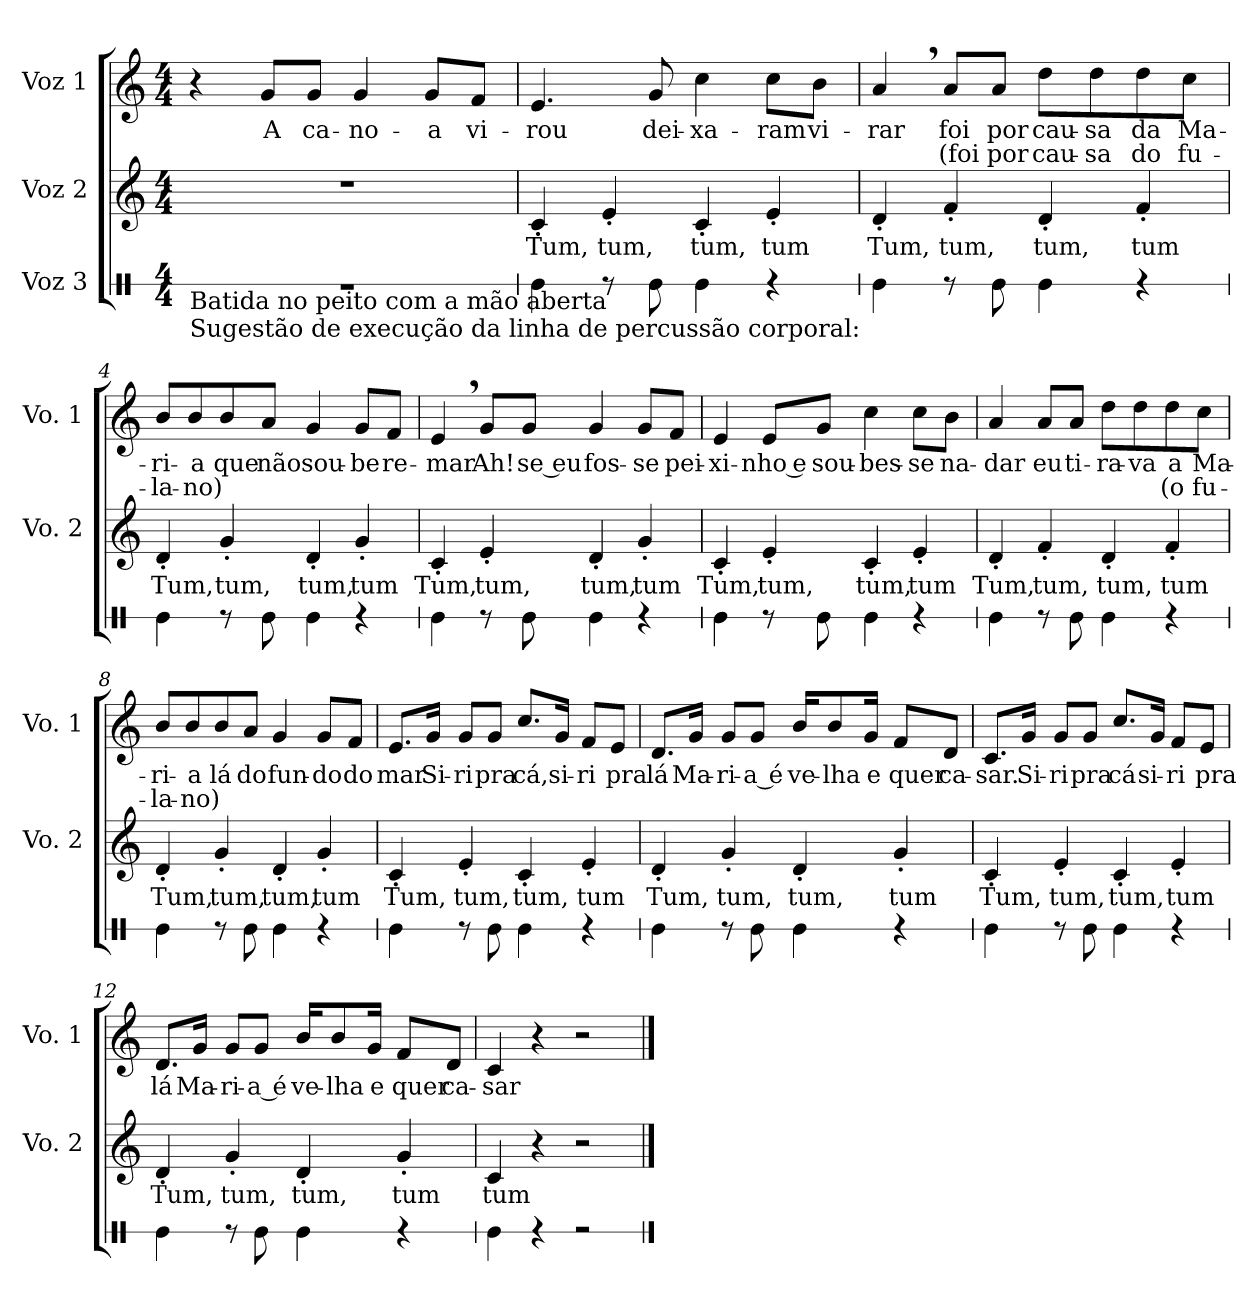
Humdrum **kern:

**kern	**kern	**text	**kern	**text	**text
*part3	*part2	*part2	*part1	*part1	*part1
*staff3	*staff2	*staff2	*staff1	*staff1	*staff1
*I"Voz 3	*I"Voz 2	*	*I"Voz 1	*	*
*	*I'Vo. 2	*	*I'Vo. 1	*	*
*stria1	*	*	*	*	*
*clefX	*clefG2	*	*clefG2	*	*
*k[]	*k[]	*	*k[]	*	*
*M4/4	*M4/4	*	*M4/4	*	*
*MM90	*MM90	*	*MM90	*	*
=1	=1	=1	=1	=1	=1
!LO:TX:b:t=Sugestão de execução da linha de percussão corporal&colon;	!	!	!	!	!
!LO:TX:b:t=Batida no peito com a mão aberta	!	!	!	!	!
1r	1r	.	4r	.	.
!	!	!	!	!LO:LY:b	!
.	.	.	8g/L	A	.
!	!	!	!	!LO:LY:b	!
.	.	.	8g/J	ca-	.
!	!	!	!	!LO:LY:b	!
.	.	.	4g/	-no-	.
!	!	!	!	!LO:LY:b	!
.	.	.	8g/L	-a	.
!	!	!	!	!LO:LY:b	!
.	.	.	8f/J	vi-	.
=2	=2	=2	=2	=2	=2
!	!	!LO:LY:b	!	!LO:LY:b	!
4Re\	4c'/	Tum,	4.e/	-rou	.
!	!	!LO:LY:b	!	!	!
8r	4e'/	tum,	.	.	.
!	!	!	!	!LO:LY:b	!
8Re\	.	.	8g/	dei-	.
!	!	!LO:LY:b	!	!LO:LY:b	!
4Re\	4c'/	tum,	4cc\	-xa-	.
!	!	!LO:LY:b	!	!LO:LY:b	!
4r	4e'/	tum	8cc\L	-ram	.
!	!	!	!	!LO:LY:b	!
.	.	.	8b\J	vi-	.
=3	=3	=3	=3	=3	=3
!	!	!LO:LY:b	!	!LO:LY:b	!
4Re\	4d'/	Tum,	4a,/	-rar	.
!	!	!LO:LY:b	!	!LO:LY:b	!LO:LY:b
8r	4f'/	tum,	8a/L	foi	(foi
!	!	!	!	!LO:LY:b	!LO:LY:b
8Re\	.	.	8a/J	por	por
!	!	!LO:LY:b	!	!LO:LY:b	!LO:LY:b
4Re\	4d'/	tum,	8dd\L	cau-	cau-
!	!	!	!	!LO:LY:b	!LO:LY:b
.	.	.	8dd\	-sa	-sa
!	!	!LO:LY:b	!	!LO:LY:b	!LO:LY:b
4r	4f'/	tum	8dd\	da	do
!	!	!	!	!LO:LY:b	!LO:LY:b
.	.	.	8cc\J	Ma-	fu-
!!LO:LB:g=z
=4	=4	=4	=4	=4	=4
!	!	!LO:LY:b	!	!LO:LY:b	!LO:LY:b
4Re\	4d'/	Tum,	8b/L	-ri-	-la-
!	!	!	!	!LO:LY:b	!LO:LY:b
.	.	.	8b/	-a	-no)
!	!	!LO:LY:b	!	!LO:LY:b	!
8r	4g'/	tum,	8b/	que	.
!	!	!	!	!LO:LY:b	!
8Re\	.	.	8a/J	não	.
!	!	!LO:LY:b	!	!LO:LY:b	!
4Re\	4d'/	tum,	4g/	sou-	.
!	!	!LO:LY:b	!	!LO:LY:b	!
4r	4g'/	tum	8g/L	-be	.
!	!	!	!	!LO:LY:b	!
.	.	.	8f/J	re-	.
=5	=5	=5	=5	=5	=5
!	!	!LO:LY:b	!	!LO:LY:b	!
4Re\	4c'/	Tum,	4e,/	-mar	.
!	!	!LO:LY:b	!	!LO:LY:b	!
8r	4e'/	tum,	8g/L	Ah!	.
!	!	!	!	!LO:LY:b	!
8Re\	.	.	8g/J	se eu	.
!	!	!LO:LY:b	!	!LO:LY:b	!
4Re\	4d'/	tum,	4g/	fos-	.
!	!	!LO:LY:b	!	!LO:LY:b	!
4r	4g'/	tum	8g/L	-se	.
!	!	!	!	!LO:LY:b	!
.	.	.	8f/J	pei-	.
!!LO:LB:g=z
=6	=6	=6	=6	=6	=6
!	!	!LO:LY:b	!	!LO:LY:b	!
4Re\	4c'/	Tum,	4e/	-xi-	.
!	!	!LO:LY:b	!	!LO:LY:b	!
8r	4e'/	tum,	8e/L	-nho e	.
!	!	!	!	!LO:LY:b	!
8Re\	.	.	8g/J	sou-	.
!	!	!LO:LY:b	!	!LO:LY:b	!
4Re\	4c'/	tum,	4cc\	-bes-	.
!	!	!LO:LY:b	!	!LO:LY:b	!
4r	4e'/	tum	8cc\L	-se	.
!	!	!	!	!LO:LY:b	!
.	.	.	8b\J	na-	.
=7	=7	=7	=7	=7	=7
!	!	!LO:LY:b	!	!LO:LY:b	!
4Re\	4d'/	Tum,	4a/	-dar	.
!	!	!LO:LY:b	!	!LO:LY:b	!
8r	4f'/	tum,	8a/L	eu	.
!	!	!	!	!LO:LY:b	!
8Re\	.	.	8a/J	ti-	.
!	!	!LO:LY:b	!	!LO:LY:b	!
4Re\	4d'/	tum,	8dd\L	-ra-	.
!	!	!	!	!LO:LY:b	!
.	.	.	8dd\	-va	.
!	!	!LO:LY:b	!	!LO:LY:b	!LO:LY:b
4r	4f'/	tum	8dd\	a	(o
!	!	!	!	!LO:LY:b	!LO:LY:b
.	.	.	8cc\J	Ma-	fu-
=8	=8	=8	=8	=8	=8
!	!	!LO:LY:b	!	!LO:LY:b	!LO:LY:b
4Re\	4d'/	Tum,	8b/L	ri-	-la-
!	!	!	!	!LO:LY:b	!LO:LY:b
.	.	.	8b/	-a	-no)
!	!	!LO:LY:b	!	!LO:LY:b	!
8r	4g'/	tum,	8b/	-lá	.
!	!	!	!	!LO:LY:b	!
8Re\	.	.	8a/J	do	.
!	!	!LO:LY:b	!	!LO:LY:b	!
4Re\	4d'/	tum,	4g/	fun-	.
!	!	!LO:LY:b	!	!LO:LY:b	!
4r	4g'/	tum	8g/L	-do	.
!	!	!	!	!LO:LY:b	!
.	.	.	8f/J	do	.
!!LO:PB:g=z
=9	=9	=9	=9	=9	=9
!	!	!LO:LY:b	!	!LO:LY:b	!
4Re\	4c'/	Tum,	8.e/L	mar	.
!	!	!	!	!LO:LY:b	!
.	.	.	16g/Jk	Si-	.
!	!	!LO:LY:b	!	!LO:LY:b	!
8r	4e'/	tum,	8g/L	-ri	.
!	!	!	!	!LO:LY:b	!
8Re\	.	.	8g/J	pra	.
!	!	!LO:LY:b	!	!LO:LY:b	!
4Re\	4c'/	tum,	8.cc/L	cá,	.
!	!	!	!	!LO:LY:b	!
.	.	.	16g/Jk	si-	.
!	!	!LO:LY:b	!	!LO:LY:b	!
4r	4e'/	tum	8f/L	-ri	.
!	!	!	!	!LO:LY:b	!
.	.	.	8e/J	pra	.
=10	=10	=10	=10	=10	=10
!	!	!LO:LY:b	!	!LO:LY:b	!
4Re\	4d'/	Tum,	8.d/L	lá	.
!	!	!	!	!LO:LY:b	!
.	.	.	16g/Jk	Ma-	.
!	!	!LO:LY:b	!	!LO:LY:b	!
8r	4g'/	tum,	8g/L	-ri-	.
!	!	!	!	!LO:LY:b	!
8Re\	.	.	8g/J	-a é	.
!	!	!LO:LY:b	!	!LO:LY:b	!
4Re\	4d'/	tum,	16b/KL	ve-	.
!	!	!	!	!LO:LY:b	!
.	.	.	8b/	-lha	.
!	!	!	!	!LO:LY:b	!
.	.	.	16g/Jk	e	.
!	!	!LO:LY:b	!	!LO:LY:b	!
4r	4g'/	tum	8f/L	quer	.
!	!	!	!	!LO:LY:b	!
.	.	.	8d/J	ca-	.
!!LO:LB:g=z
=11	=11	=11	=11	=11	=11
!	!	!LO:LY:b	!	!LO:LY:b	!
4Re\	4c'/	Tum,	8.c/L	-sar.	.
!	!	!	!	!LO:LY:b	!
.	.	.	16g/Jk	Si-	.
!	!	!LO:LY:b	!	!LO:LY:b	!
8r	4e'/	tum,	8g/L	-ri	.
!	!	!	!	!LO:LY:b	!
8Re\	.	.	8g/J	pra	.
!	!	!LO:LY:b	!	!LO:LY:b	!
4Re\	4c'/	tum,	8.cc/L	cá	.
!	!	!	!	!LO:LY:b	!
.	.	.	16g/Jk	si-	.
!	!	!LO:LY:b	!	!LO:LY:b	!
4r	4e'/	tum	8f/L	-ri	.
!	!	!	!	!LO:LY:b	!
.	.	.	8e/J	pra	.
=12	=12	=12	=12	=12	=12
!	!	!LO:LY:b	!	!LO:LY:b	!
4Re\	4d'/	Tum,	8.d/L	lá	.
!	!	!	!	!LO:LY:b	!
.	.	.	16g/Jk	Ma-	.
!	!	!LO:LY:b	!	!LO:LY:b	!
8r	4g'/	tum,	8g/L	-ri-	.
!	!	!	!	!LO:LY:b	!
8Re\	.	.	8g/J	-a é	.
!	!	!LO:LY:b	!	!LO:LY:b	!
4Re\	4d'/	tum,	16b/KL	ve-	.
!	!	!	!	!LO:LY:b	!
.	.	.	8b/	-lha	.
!	!	!	!	!LO:LY:b	!
.	.	.	16g/Jk	e	.
!	!	!LO:LY:b	!	!LO:LY:b	!
4r	4g'/	tum	8f/L	quer	.
!	!	!	!	!LO:LY:b	!
.	.	.	8d/J	ca-	.
=13	=13	=13	=13	=13	=13
!	!	!LO:LY:b	!	!LO:LY:b	!
4Re\	4c/	tum	4c/	-sar	.
4r	4r	.	4r	.	.
2r	2r	.	2r	.	.
==	==	==	==	==	==
*-	*-	*-	*-	*-	*-
